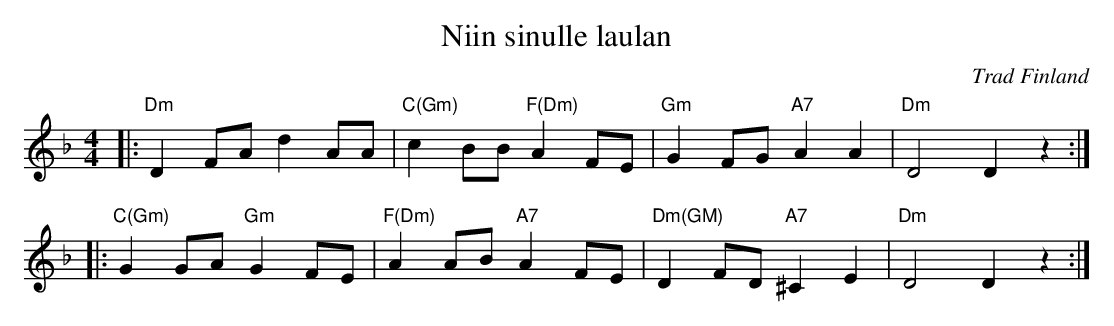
X:1
T: Niin sinulle laulan
O: Trad Finland
M: 4/4
L: 1/8
K: Dm
|: "Dm"D2 FA d2 AA \
| "C(Gm)"c2 BB "F(Dm)"A2 FE \
| "Gm"G2 FG "A7"A2 A2 \
| "Dm"D4 D2 z2 :|
|: "C(Gm)"G2 GA "Gm"G2 FE \
| "F(Dm)"A2AB "A7"A2 FE \
| "Dm(GM)"D2 FD "A7"^C2 E2 \
| "Dm"D4 D2 z2 :|
